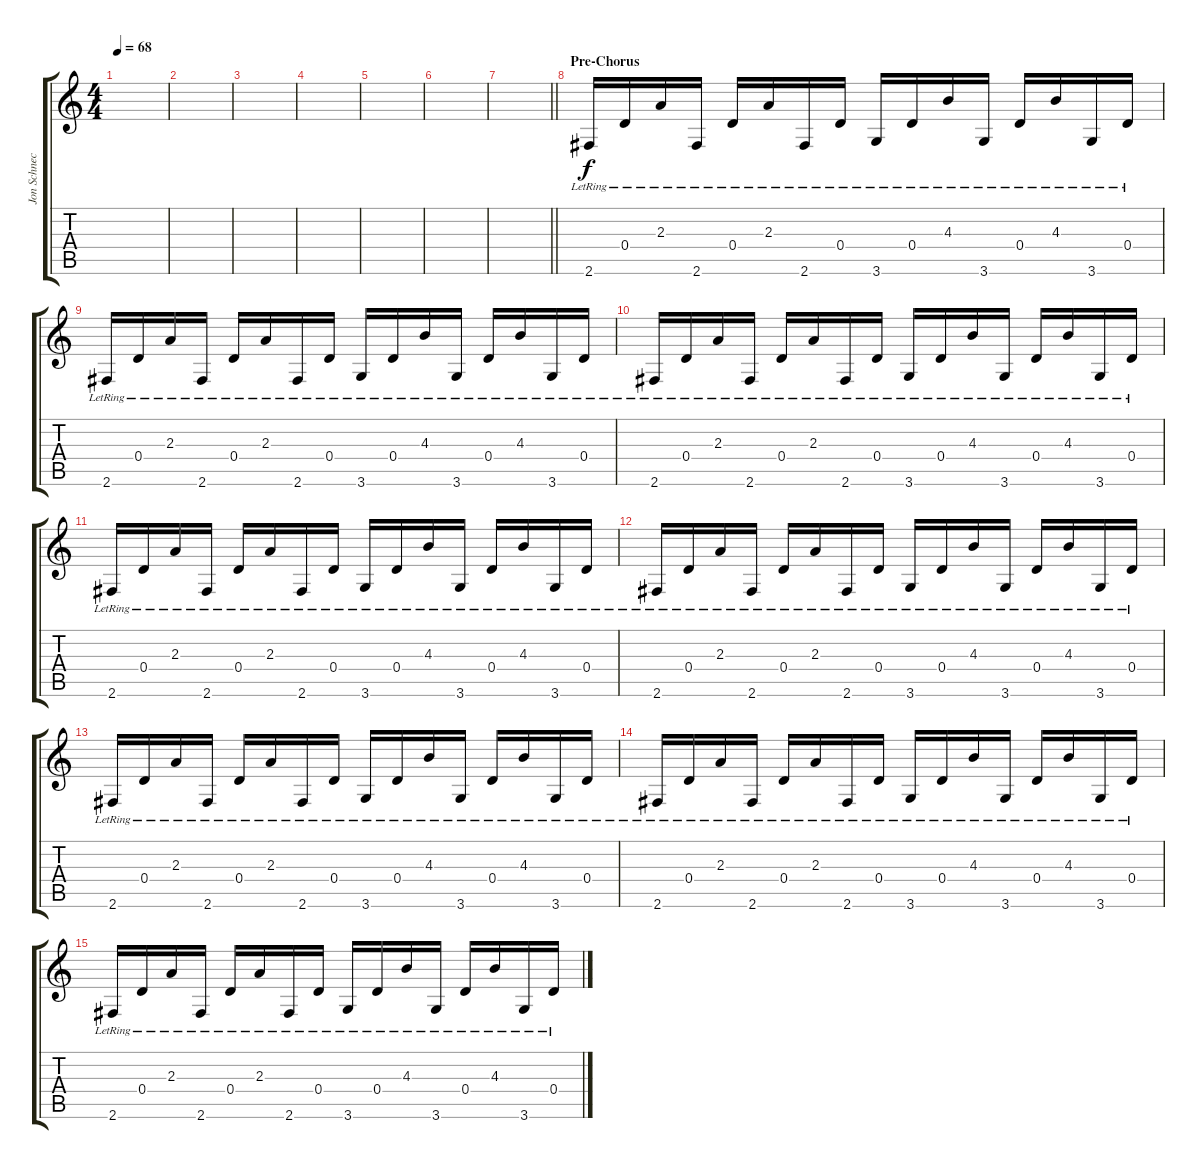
\track ("Jon Schneck - Acoustic Guitar" "Jon Schnec") {instrument acousticguitarsteel}
\staff {score tabs}
\tuning (E4 B3 G3 D3 A2 E2) {hide}
\ts (4 4)
\tempo 68
\clef g2
\ks c
|
|
|
|
|
|
\barLineRight lightlight
|
\section ("" "Pre-Chorus")
2.6{lr}.16 0.4{lr}.16 2.3{lr}.16 2.6{lr}.16 0.4{lr}.16 2.3{lr}.16 2.6{lr}.16 0.4{lr}.16 3.6{lr}.16 0.4{lr}.16 4.3{lr}.16 3.6{lr}.16 0.4{lr}.16 4.3{lr}.16 3.6{lr}.16 0.4{lr}.16 |
2.6{lr}.16 0.4{lr}.16 2.3{lr}.16 2.6{lr}.16 0.4{lr}.16 2.3{lr}.16 2.6{lr}.16 0.4{lr}.16 3.6{lr}.16 0.4{lr}.16 4.3{lr}.16 3.6{lr}.16 0.4{lr}.16 4.3{lr}.16 3.6{lr}.16 0.4{lr}.16 |
2.6{lr}.16 0.4{lr}.16 2.3{lr}.16 2.6{lr}.16 0.4{lr}.16 2.3{lr}.16 2.6{lr}.16 0.4{lr}.16 3.6{lr}.16 0.4{lr}.16 4.3{lr}.16 3.6{lr}.16 0.4{lr}.16 4.3{lr}.16 3.6{lr}.16 0.4{lr}.16 |
2.6{lr}.16 0.4{lr}.16 2.3{lr}.16 2.6{lr}.16 0.4{lr}.16 2.3{lr}.16 2.6{lr}.16 0.4{lr}.16 3.6{lr}.16 0.4{lr}.16 4.3{lr}.16 3.6{lr}.16 0.4{lr}.16 4.3{lr}.16 3.6{lr}.16 0.4{lr}.16 |
2.6{lr}.16 0.4{lr}.16 2.3{lr}.16 2.6{lr}.16 0.4{lr}.16 2.3{lr}.16 2.6{lr}.16 0.4{lr}.16 3.6{lr}.16 0.4{lr}.16 4.3{lr}.16 3.6{lr}.16 0.4{lr}.16 4.3{lr}.16 3.6{lr}.16 0.4{lr}.16 |
2.6{lr}.16 0.4{lr}.16 2.3{lr}.16 2.6{lr}.16 0.4{lr}.16 2.3{lr}.16 2.6{lr}.16 0.4{lr}.16 3.6{lr}.16 0.4{lr}.16 4.3{lr}.16 3.6{lr}.16 0.4{lr}.16 4.3{lr}.16 3.6{lr}.16 0.4{lr}.16 |
2.6{lr}.16 0.4{lr}.16 2.3{lr}.16 2.6{lr}.16 0.4{lr}.16 2.3{lr}.16 2.6{lr}.16 0.4{lr}.16 3.6{lr}.16 0.4{lr}.16 4.3{lr}.16 3.6{lr}.16 0.4{lr}.16 4.3{lr}.16 3.6{lr}.16 0.4{lr}.16 |
2.6{lr}.16 0.4{lr}.16 2.3{lr}.16 2.6{lr}.16 0.4{lr}.16 2.3{lr}.16 2.6{lr}.16 0.4{lr}.16 3.6{lr}.16 0.4{lr}.16 4.3{lr}.16 3.6{lr}.16 0.4{lr}.16 4.3{lr}.16 3.6{lr}.16 0.4{lr}.16
